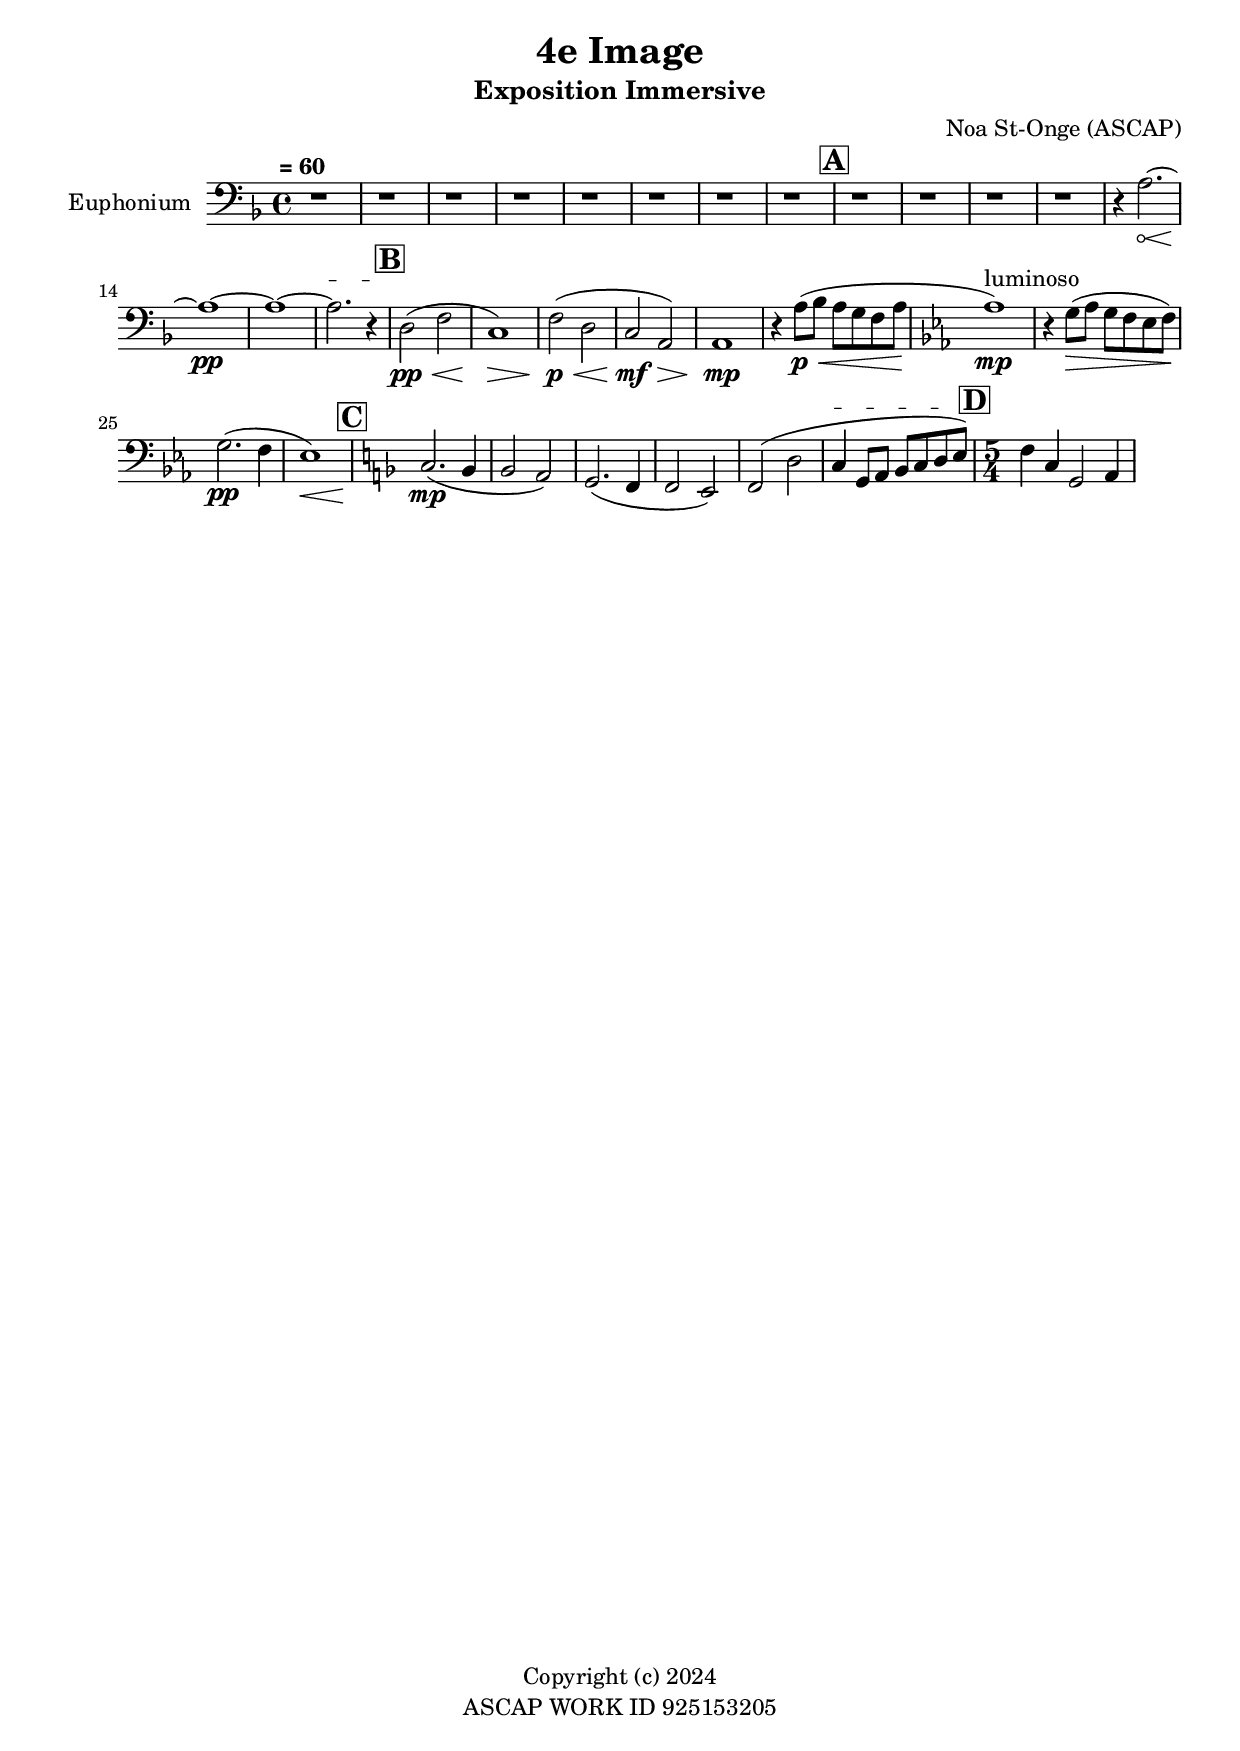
globalDynamics = \new Dynamics {
  \override TextSpanner.bound-details.left.text = \tempo \markup { "rit. " }
  % startTextSpan and stopTextSpan always correspond to ritardando
  s1 * 8

  \mark \default
    s1*7 s4\startTextSpan s2 s4\stopTextSpan

  \mark \default
    s1*10

  \mark \default
    s1*5
    s4\startTextSpan
    s2 s8.\stopTextSpan s16

  \mark \default %%%%% D %%%%%
    \time 5/4
    s4
    s4*5
    \time 4/4
}


euphonium = \relative c {
  \time 4/4
  \tempo " = 60"
  \key f \major

  \set Score.rehearsalMarkFormatter = #format-mark-box-alphabet

  \repeat unfold 8 { r1 }
  \repeat unfold 4 { r1 } r4

  \once \override Hairpin.circled-tip = ##t
  a'2.\< ~ a1\!\pp ~ a1 ~ a2. r4

  d,2\pp\<( f2 c1)\>
  f2\!\p\<( d2 c2\!\mf\> a2) a1\!\mp

  r4 a'8(\<\p bes a g f a
  \key ees \major
  aes1\!\mp^"luminoso")

  r4 g8(\> aes g f ees f) g2.(\pp f4 ees1)\<

  %%%%% C %%%%%
  \key f \major

  c2.(\mp bes4 bes2 a2)
  g2.( f4 f2 e2)
  f2( d'2 c4 g8
  a8 bes8 c8 d8 e8)

  %%%%% D %%%%%
  %\time 5/4
  f4\! c4 g2 a4
  %\time 4/4
}

euphoniumPart = \new Staff \with {
  instrumentName = "Euphonium"
  shortInstrumentName = "Euph."
  midiInstrument = "tuba"
} { \clef bass \euphonium }

euphoniumBookPart = \new Staff \with {
  instrumentName = "Euphonium"
  shortInstrumentName = ""
  midiInstrument = "tuba"
} { \clef bass \euphonium }

\book {
  \bookOutputName "Euphonium"
  \header {
  title = "4e Image"
  subtitle = "Exposition Immersive"
  composer = "Noa St-Onge (ASCAP)"
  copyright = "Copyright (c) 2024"
  % Remove default LilyPond tagline
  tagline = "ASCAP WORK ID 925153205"
}
  \score {
    <<
      \globalDynamics
      \euphoniumBookPart
    >>
    \layout {
      indent = 25
      short-indent = 10
    }

    \midi {
      \tempo 4=60
    }
  }
}